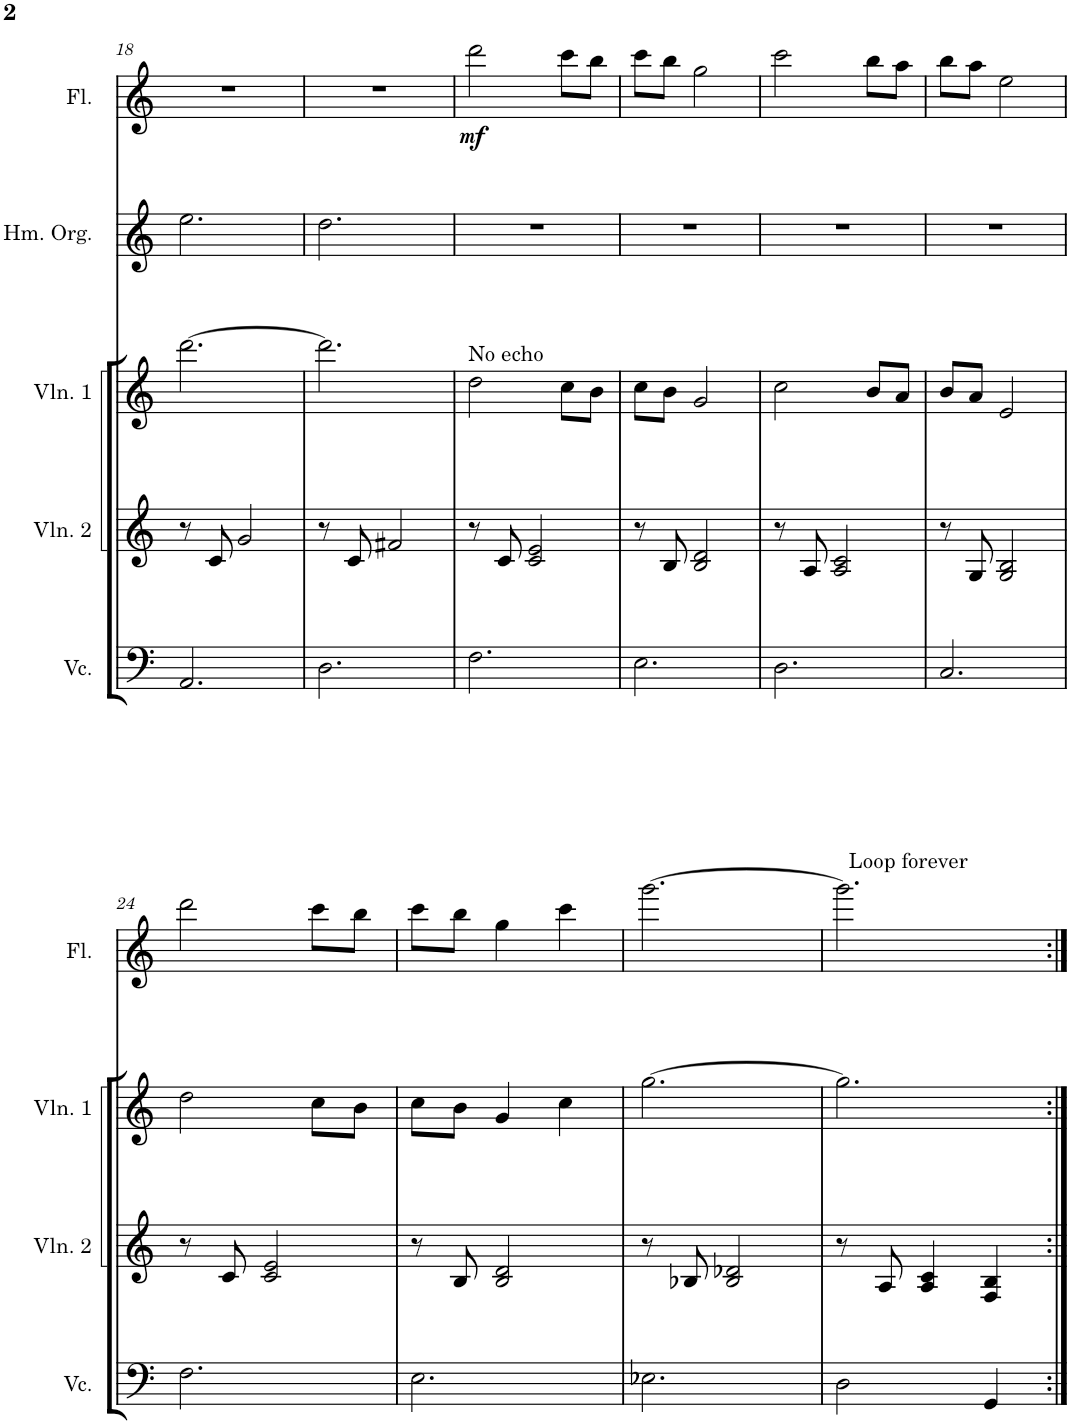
**kern	**kern	**kern	**kern	**kern	**kern	**dynam
*part6	*part5	*part4	*part3	*part2	*part1	*part1
*staff6	*staff5	*staff4	*staff3	*staff2	*staff1	*staff1
*I"Violoncello	*I"Violin 2	*I"Violin 1 Echo	*I"Violin 1	*I"Hammond Organ	*I"Flute	*
*I'Vc.	*I'Vln. 2	*I'Vln	*I'Vln. 1	*I'Hm. Org.	*I'Fl.	*
!!LO:PB:g=z
*clefF4	*clefG2	*clefG2	*clefG2	*clefG2	*clefG2	*
*k[]	*k[]	*k[]	*k[]	*k[]	*k[]	*
*M3/4	*M3/4	*M3/4	*M3/4	*M3/4	*M3/4	*
=18	=18	=18	=18	=18	=18	=18
2.AA/	8r	16gg\KL]	[2.ddd\	2.ee\	2.r	.
.	.	[8.ddd\J	.	.	.	.
.	8c/	.	.	.	.	.
.	2g/	2ddd_	.	.	.	.
=19	=19	=19	=19	=19	=19	=19
2.D\	8r	16ddd\KL_	2.ddd\]	2.dd\	2.r	.
.	.	8.ddd\J_	.	.	.	.
.	8c/	.	.	.	.	.
.	2f#X/	2ddd]	.	.	.	.
=20	=20	=20	=20	=20	=20	=20
!	!	!	!LO:TX:a:t=No echo	!	!	!
!	!	!	!	!	!	!LO:DY:b
2.F\	8r	2.r	2dd\	2.r	2ddd\	mf
.	8c/	.	.	.	.	.
.	2c/ 2e/	.	.	.	.	.
.	.	.	8cc\L	.	8ccc\L	.
.	.	.	8b\J	.	8bb\J	.
=21	=21	=21	=21	=21	=21	=21
2.E\	8r	2.r	8cc\L	2.r	8ccc\L	.
.	8B/	.	8b\J	.	8bb\J	.
.	2B/ 2d/	.	2g/	.	2gg\	.
=22	=22	=22	=22	=22	=22	=22
2.D\	8r	2.r	2cc\	2.r	2ccc\	.
.	8A/	.	.	.	.	.
.	2A/ 2c/	.	.	.	.	.
.	.	.	8b/L	.	8bb\L	.
.	.	.	8a/J	.	8aa\J	.
=23	=23	=23	=23	=23	=23	=23
2.C/	8r	2.r	8b/L	2.r	8bb\L	.
.	8G/	.	8a/J	.	8aa\J	.
.	2G/ 2B/	.	2e/	.	2ee\	.
!!LO:LB:g=z
=24	=24	=24	=24	=24	=24	=24
2.F\	8r	2.r	2dd\	2.r	2ddd\	.
.	8c/	.	.	.	.	.
.	2c/ 2e/	.	.	.	.	.
.	.	.	8cc\L	.	8ccc\L	.
.	.	.	8b\J	.	8bb\J	.
=25	=25	=25	=25	=25	=25	=25
2.E\	8r	2.r	8cc\L	2.r	8ccc\L	.
.	8B/	.	8b\J	.	8bb\J	.
.	2B/ 2d/	.	4g/	.	4gg\	.
.	.	.	4cc\	.	4ccc\	.
=26	=26	=26	=26	=26	=26	=26
2.E-X\	8r	2.r	[2.gg\	2.r	[2.ggg\	.
.	8B-X/	.	.	.	.	.
.	2B-/ 2d-X/	.	.	.	.	.
=27	=27	=27	=27	=27	=27	=27
!	!	!	!	!	!LO:TX:a:t=Loop forever	!
2D\	8r	2.r	2.gg\]	2.r	2.ggg\]	.
.	8A/	.	.	.	.	.
.	4A/ 4c/	.	.	.	.	.
4GG/	4F/ 4B/	.	.	.	.	.
=:|!	=:|!	=:|!	=:|!	=:|!	=:|!	=:|!
*-	*-	*-	*-	*-	*-	*-
